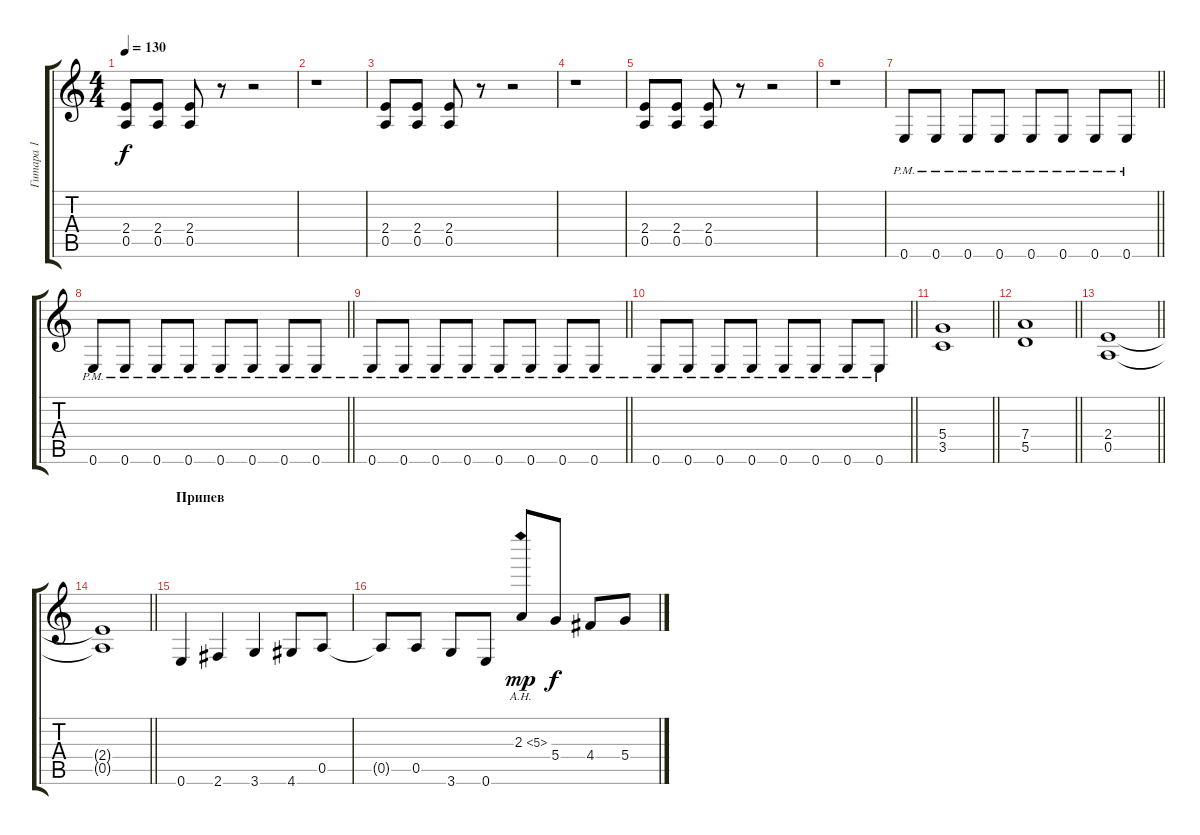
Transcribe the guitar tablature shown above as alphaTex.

\track ("Гитара 1" "Гитара 1") {instrument distortionguitar}
\staff {score tabs}
\tuning (E4 B3 G3 D3 A2 E2) {hide}
\ts (4 4)
\tempo 130
\clef g2
\ks c
(2.4 0.5).8{dy f} (2.4 0.5).8 (2.4 0.5).8 r.8 r.2 |
r.1 |
(2.4 0.5).8 (2.4 0.5).8 (2.4 0.5).8 r.8 r.2 |
r.1 |
(2.4 0.5).8 (2.4 0.5).8 (2.4 0.5).8 r.8 r.2 |
r.1 |
\barLineRight lightlight
0.6{pm}.8 0.6{pm}.8 0.6{pm}.8 0.6{pm}.8 0.6{pm}.8 0.6{pm}.8 0.6{pm}.8 0.6{pm}.8 |
\barLineRight lightlight
0.6{pm}.8 0.6{pm}.8 0.6{pm}.8 0.6{pm}.8 0.6{pm}.8 0.6{pm}.8 0.6{pm}.8 0.6{pm}.8 |
\barLineRight lightlight
0.6{pm}.8 0.6{pm}.8 0.6{pm}.8 0.6{pm}.8 0.6{pm}.8 0.6{pm}.8 0.6{pm}.8 0.6{pm}.8 |
\barLineRight lightlight
0.6{pm}.8 0.6{pm}.8 0.6{pm}.8 0.6{pm}.8 0.6{pm}.8 0.6{pm}.8 0.6{pm}.8 0.6{pm}.8 |
\barLineRight lightlight
(5.4 3.5).1 |
\barLineRight lightlight
(7.4 5.5).1 |
\barLineRight lightlight
(2.4 0.5).1 |
\barLineRight lightlight
(2.4{t} 0.5{t}).1 |
\section ("" "Припев")
0.6.4 2.6.4 3.6.4 4.6.8 0.5.8 |
0.5{t}.8 0.5.8 3.6.8 0.6.8 2.3{ah 3}.8{dy mp} 5.4.8{dy f} 4.4.8 5.4.8
